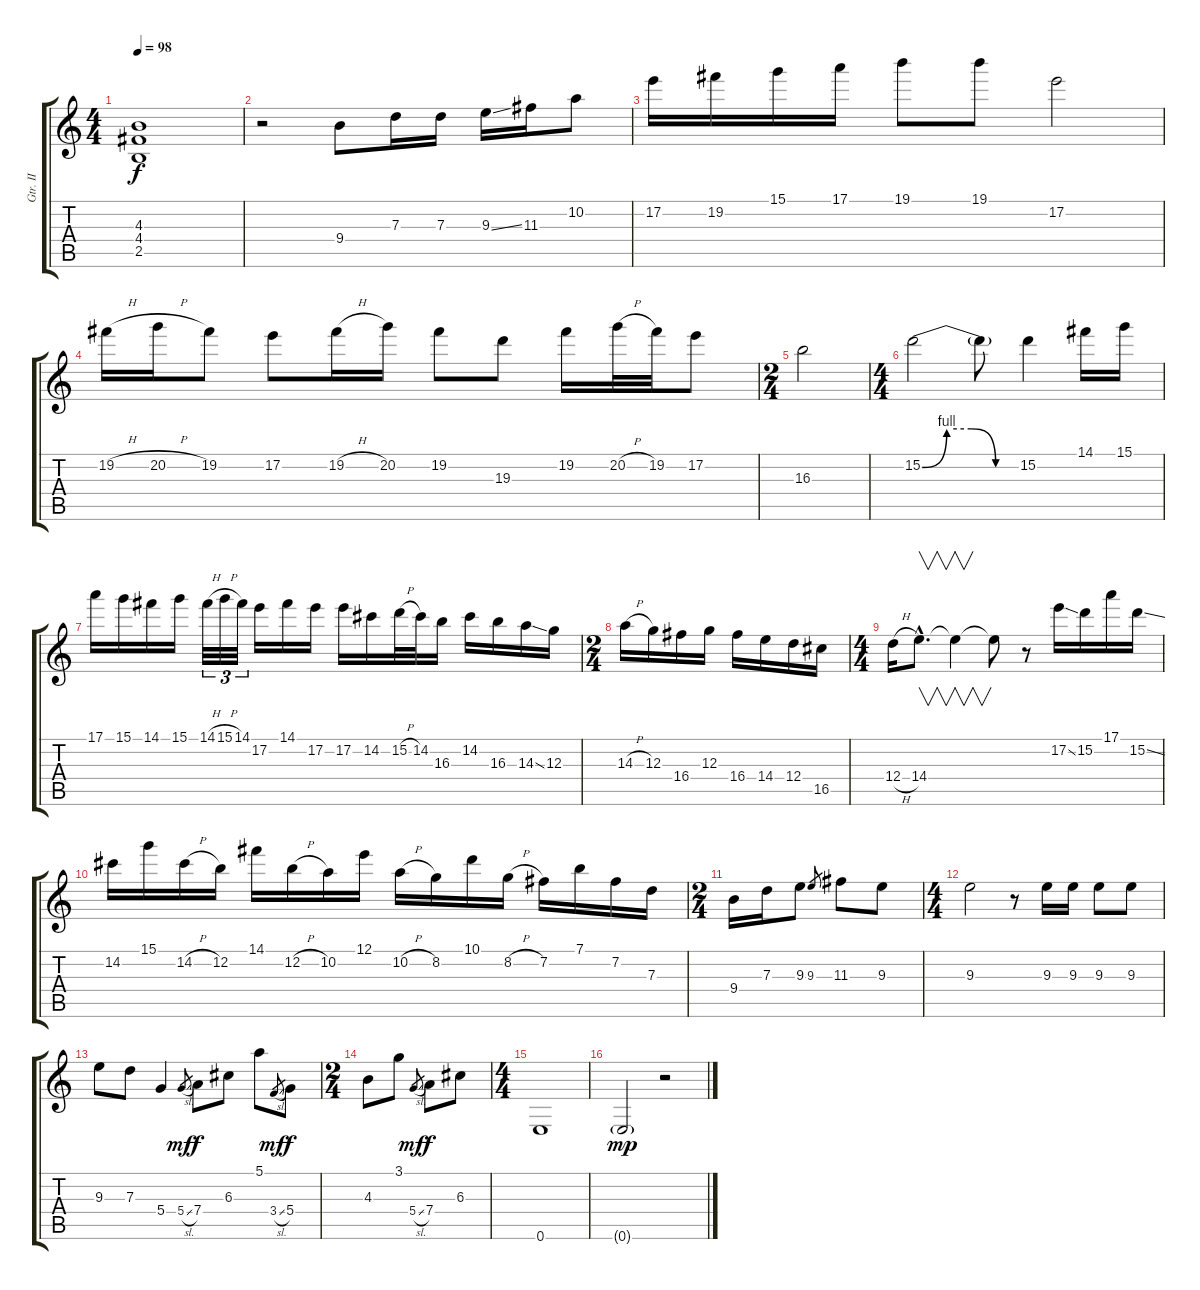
\track ("Gtr. II" "Gtr. II") {instrument distortionguitar}
\staff {score tabs}
\tuning (E4 B3 G3 D3 A2 E2) {hide}
\ts (4 4)
\tempo 98
\clef g2
\ks c
(4.3 4.4 2.5).1{dy f} |
r.2 9.4.8 7.3.16 7.3.16 9.3{ss}.16 11.3.16 10.2.8 |
17.2.16 19.2.16 15.1.16 17.1.16 19.1.8 19.1.8 17.2.2 |
19.2{h}.16{instrument distortionguitar} 20.2{h}.16 19.2.8 17.2.8 19.2{h}.16 20.2.16 19.2.8 19.3.8 19.2.16 20.2{h}.32 19.2.32 17.2.8 |
\ts (2 4)
16.3.2 |
\ts (4 4)
15.2{be (custom 0 0 15 4 30 4 45 0 60 0)}.2 15.2{t}.8 15.2.4 14.1.16 15.1.16 |
17.1.16 15.1.16 14.1.16 15.1.16 14.1{h}.32{tu (3 2)} 15.1{h}.32{tu (3 2)} 14.1.32{tu (3 2)} 17.2.16 14.1.16 17.2.16 17.2.16 14.2.16 15.2{h}.32 14.2.32 16.3.16 14.2.16 16.3.16 14.3{ss}.16 12.3.16 |
\ts (2 4)
14.3{h}.16 12.3.16 16.4.16 12.3.16 16.4.16 14.4.16 12.4.16 16.5.16 |
\ts (4 4)
12.4{h}.16 14.4{hac}.8{v d} 14.4{t}.4{v} 14.4{t}.8 r.8 17.2{ss}.16 15.2.16 17.1.16 15.2{ss}.16 |
14.2.16 15.1.16 14.2{h}.16 12.2.16 14.1.16 12.2{h}.16 10.2.16 12.1.16 10.2{h}.16 8.2.16 10.1.16 8.2{h}.16 7.2.16 7.1.16 7.2.16 7.3.16 |
\ts (2 4)
9.4.16 7.3.16 9.3.8 9.3.8{gr} 11.3.8 9.3.8 |
\ts (4 4)
9.3.2 r.8 9.3.16 9.3.16 9.3.8 9.3.8 |
9.3.8 7.3.8 5.4.4 5.4{sl}.8{gr dy mf} 7.4.8{dy f} 6.3.8 5.1.8 3.4{sl}.8{gr dy mf} 5.4.8{dy f} |
\ts (2 4)
4.3.8 3.1.8 5.4{sl}.8{gr dy mf} 7.4.8{dy f} 6.3.8 |
\ts (4 4)
0.6.1{instrument electricguitarclean} |
0.6{g}.2{dy mp instrument electricguitarclean} r.2
